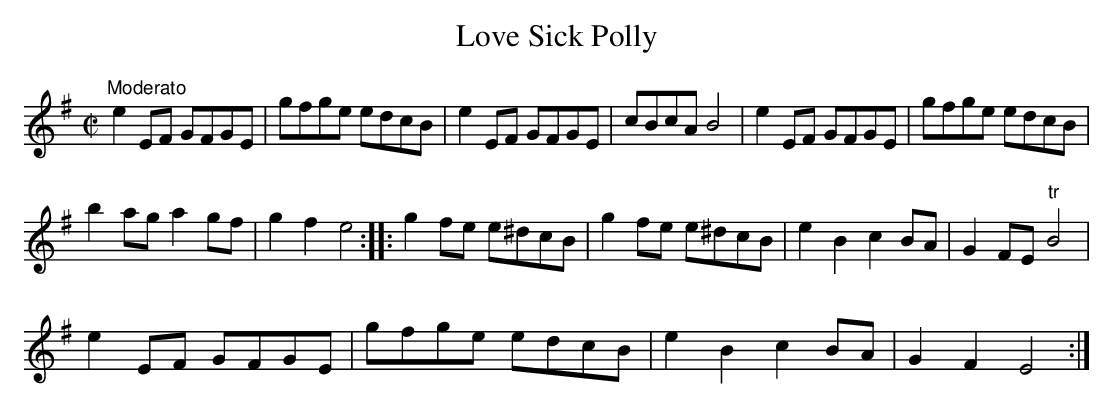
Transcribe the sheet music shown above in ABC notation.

X:1
T:Love Sick Polly
M:C|
K:E min
"Moderato"\
e2EF GFGE| gfge edcB| \
e2EF GFGE| cBcA B4|\
e2EF GFGE| gfge edcB|
b2ag a2gf| g2f2 e4::\
g2fe e^dcB| g2fe e^dcB| \
e2B2 c2BA| G2FE "tr"B4|
e2EF GFGE| gfge edcB| e2B2 c2BA| G2F2 E4:|
